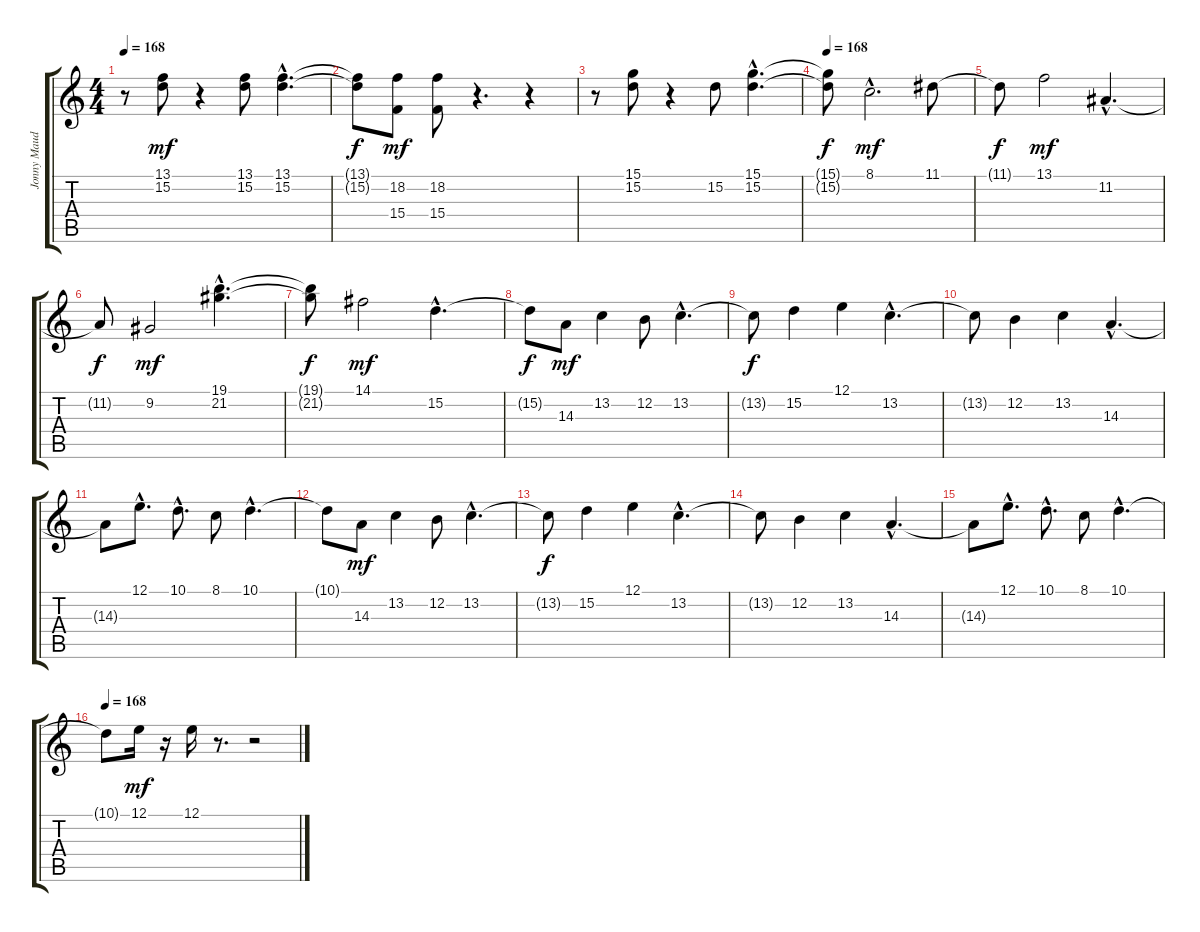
\track ("Jonny Maudling (Brass)" "Jonny Maud") {instrument brasssection}
\staff {score tabs}
\tuning (E4 B3 G3 D3 A2 E2) {hide}
\ts (4 4)
\tempo 168
\clef g2
\ks c
r.8{dy mf} (13.1 15.2).8 r.4 (13.1 15.2).8 (13.1{hac} 15.2{hac}).4{d} |
(13.1{t} 15.2{t}).8{dy f} (18.2 15.4).8{dy mf} (18.2 15.4).8 r.4{d} r.4 |
r.8 (15.1 15.2).8 r.4 15.2.8 (15.1{hac} 15.2{hac}).4{d} |
\tempo 168
(15.1{t} 15.2{t}).8{dy f} 8.1{hac}.2{d dy mf} 11.1.8 |
11.1{t}.8{dy f} 13.1.2{dy mf} 11.2{hac}.4{d} |
11.2{t}.8{dy f} 9.2.2{dy mf} (19.1{hac} 21.2{hac}).4{d} |
(19.1{t} 21.2{t}).8{dy f} 14.1.2{dy mf} 15.2{hac}.4{d} |
15.2{t}.8{dy f} 14.3.8{dy mf} 13.2.4 12.2.8 13.2{hac}.4{d} |
13.2{t}.8{dy f} 15.2.4 12.1.4 13.2{hac}.4{d} |
13.2{t}.8 12.2.4 13.2.4 14.3{hac}.4{d} |
14.3{t}.8 12.1{hac}.8{d} 10.1{hac}.8{d} 8.1.8 10.1{hac}.4{d} |
10.1{t}.8 14.3.8{dy mf} 13.2.4 12.2.8 13.2{hac}.4{d} |
13.2{t}.8{dy f} 15.2.4 12.1.4 13.2{hac}.4{d} |
13.2{t}.8 12.2.4 13.2.4 14.3{hac}.4{d} |
14.3{t}.8 12.1{hac}.8{d} 10.1{hac}.8{d} 8.1.8 10.1{hac}.4{d} |
\tempo 168
10.1{t}.8 12.1.16{dy mf} r.16 12.1.16 r.8{d} r.2
